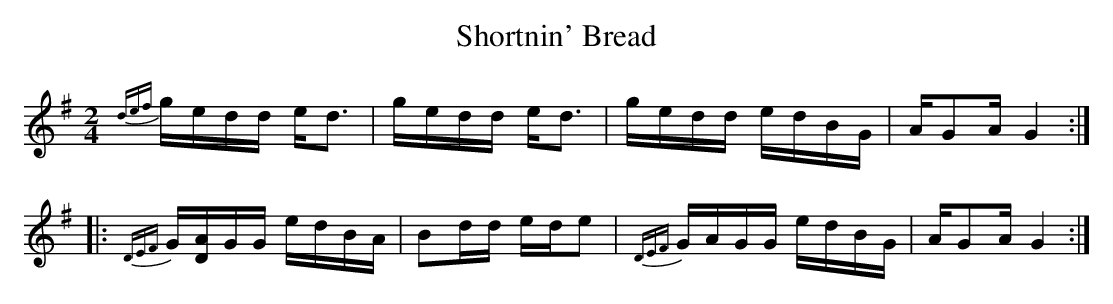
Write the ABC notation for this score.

X:1
T:Shortnin' Bread
M:2/4
L:1/8
K:G
{def}g/e/d/d/ e<d|g/e/d/d/ e<d|g/e/d/d/ e/d/B/G/|A/GA/ G2:|
|:{DEF} G/[D/A/]G/G/ e/d/B/A/|Bd/d/ e/d/e|{DEF}G/A/G/G/ e/d/B/G/|A/GA/ G2:|]
